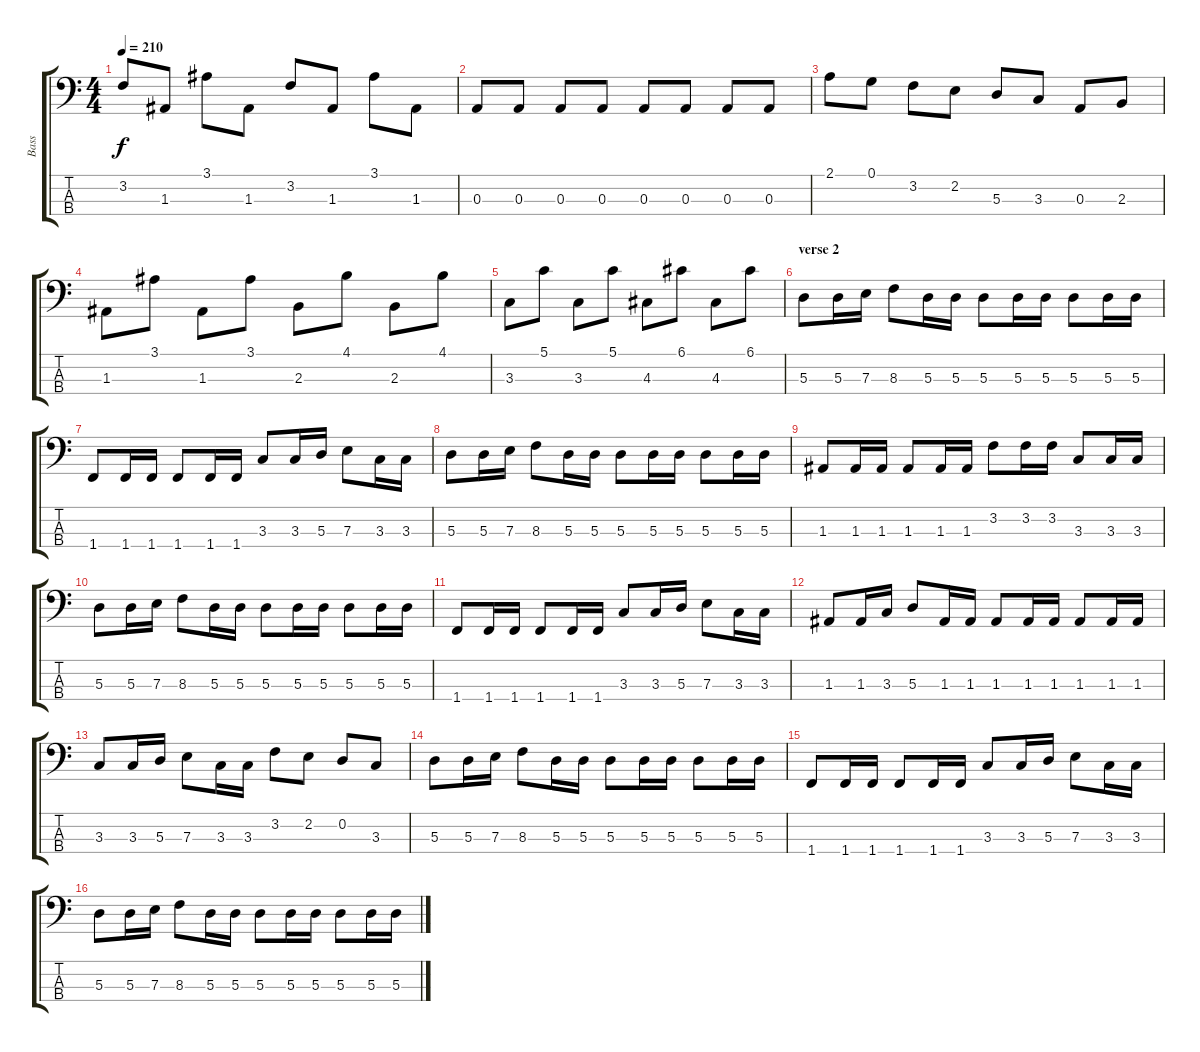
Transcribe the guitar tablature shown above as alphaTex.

\track ("Bass" "Bass") {instrument electricbassfinger}
\staff {score tabs}
\tuning (G2 D2 A1 E1) {hide}
\ts (4 4)
\tempo 210
\clef f4
\ks c
3.2.8{dy f} 1.3.8 3.1.8 1.3.8 3.2.8 1.3.8 3.1.8 1.3.8 |
0.3.8 0.3.8 0.3.8 0.3.8 0.3.8 0.3.8 0.3.8 0.3.8 |
2.1.8 0.1.8 3.2.8 2.2.8 5.3.8 3.3.8 0.3.8 2.3.8 |
1.3.8 3.1.8 1.3.8 3.1.8 2.3.8 4.1.8 2.3.8 4.1.8 |
3.3.8 5.1.8 3.3.8 5.1.8 4.3.8 6.1.8 4.3.8 6.1.8 |
\section ("" "verse 2")
5.3.8 5.3.16 7.3.16 8.3.8 5.3.16 5.3.16 5.3.8 5.3.16 5.3.16 5.3.8 5.3.16 5.3.16 |
1.4.8 1.4.16 1.4.16 1.4.8 1.4.16 1.4.16 3.3.8 3.3.16 5.3.16 7.3.8 3.3.16 3.3.16 |
5.3.8 5.3.16 7.3.16 8.3.8 5.3.16 5.3.16 5.3.8 5.3.16 5.3.16 5.3.8 5.3.16 5.3.16 |
1.3.8 1.3.16 1.3.16 1.3.8 1.3.16 1.3.16 3.2.8 3.2.16 3.2.16 3.3.8 3.3.16 3.3.16 |
5.3.8 5.3.16 7.3.16 8.3.8 5.3.16 5.3.16 5.3.8 5.3.16 5.3.16 5.3.8 5.3.16 5.3.16 |
1.4.8 1.4.16 1.4.16 1.4.8 1.4.16 1.4.16 3.3.8 3.3.16 5.3.16 7.3.8 3.3.16 3.3.16 |
1.3.8 1.3.16 3.3.16 5.3.8 1.3.16 1.3.16 1.3.8 1.3.16 1.3.16 1.3.8 1.3.16 1.3.16 |
3.3.8 3.3.16 5.3.16 7.3.8 3.3.16 3.3.16 3.2.8 2.2.8 0.2.8 3.3.8 |
5.3.8 5.3.16 7.3.16 8.3.8 5.3.16 5.3.16 5.3.8 5.3.16 5.3.16 5.3.8 5.3.16 5.3.16 |
1.4.8 1.4.16 1.4.16 1.4.8 1.4.16 1.4.16 3.3.8 3.3.16 5.3.16 7.3.8 3.3.16 3.3.16 |
5.3.8 5.3.16 7.3.16 8.3.8 5.3.16 5.3.16 5.3.8 5.3.16 5.3.16 5.3.8 5.3.16 5.3.16
